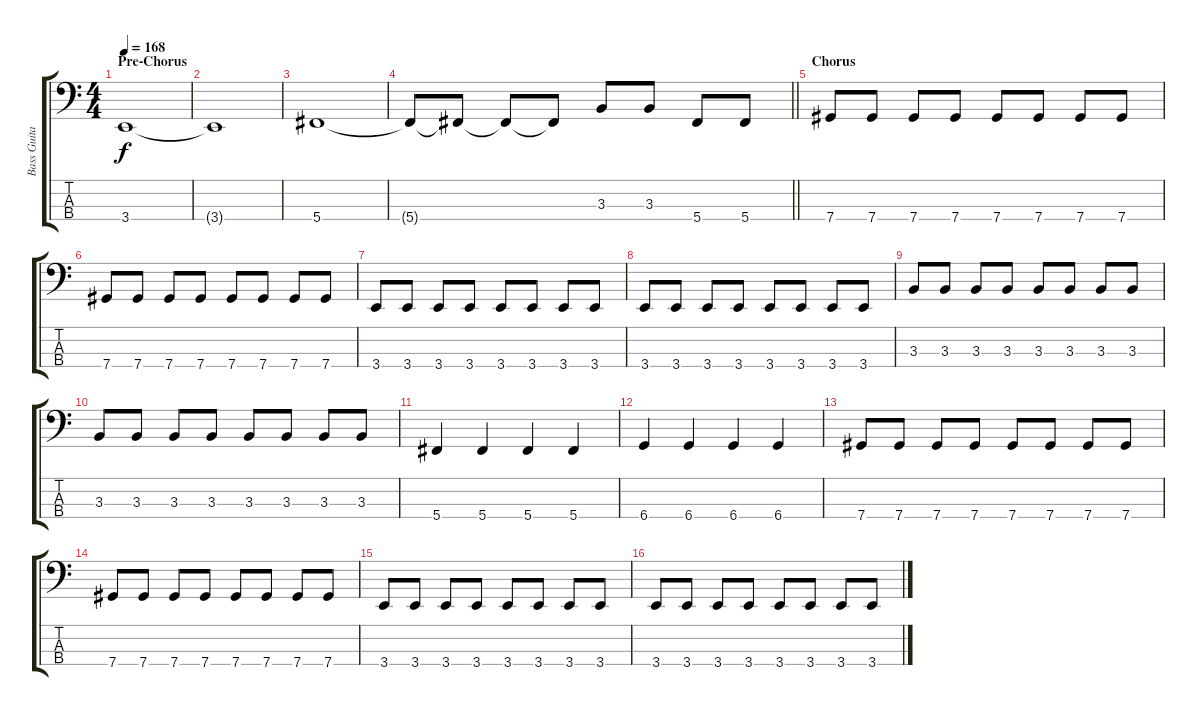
\track ("Bass Guitar" "Bass Guita") {instrument electricbassfinger}
\staff {score tabs}
\tuning (Gb2 Db2 Ab1 Db1) {hide}
\ts (4 4)
\section ("" "Pre-Chorus")
\tempo 168
\clef f4
\ks c
3.4.1{dy f} |
3.4{t}.1 |
5.4.1 |
\barLineRight lightlight
5.4{t}.8 5.4{t}.8 5.4{t}.8 5.4{t}.8 3.3.8 3.3.8 5.4.8 5.4.8 |
\section ("" "Chorus")
7.4.8 7.4.8 7.4.8 7.4.8 7.4.8 7.4.8 7.4.8 7.4.8 |
7.4.8 7.4.8 7.4.8 7.4.8 7.4.8 7.4.8 7.4.8 7.4.8 |
3.4.8 3.4.8 3.4.8 3.4.8 3.4.8 3.4.8 3.4.8 3.4.8 |
3.4.8 3.4.8 3.4.8 3.4.8 3.4.8 3.4.8 3.4.8 3.4.8 |
3.3.8 3.3.8 3.3.8 3.3.8 3.3.8 3.3.8 3.3.8 3.3.8 |
3.3.8 3.3.8 3.3.8 3.3.8 3.3.8 3.3.8 3.3.8 3.3.8 |
5.4.4 5.4.4 5.4.4 5.4.4 |
6.4.4 6.4.4 6.4.4 6.4.4 |
7.4.8 7.4.8 7.4.8 7.4.8 7.4.8 7.4.8 7.4.8 7.4.8 |
7.4.8 7.4.8 7.4.8 7.4.8 7.4.8 7.4.8 7.4.8 7.4.8 |
3.4.8 3.4.8 3.4.8 3.4.8 3.4.8 3.4.8 3.4.8 3.4.8 |
3.4.8 3.4.8 3.4.8 3.4.8 3.4.8 3.4.8 3.4.8 3.4.8
